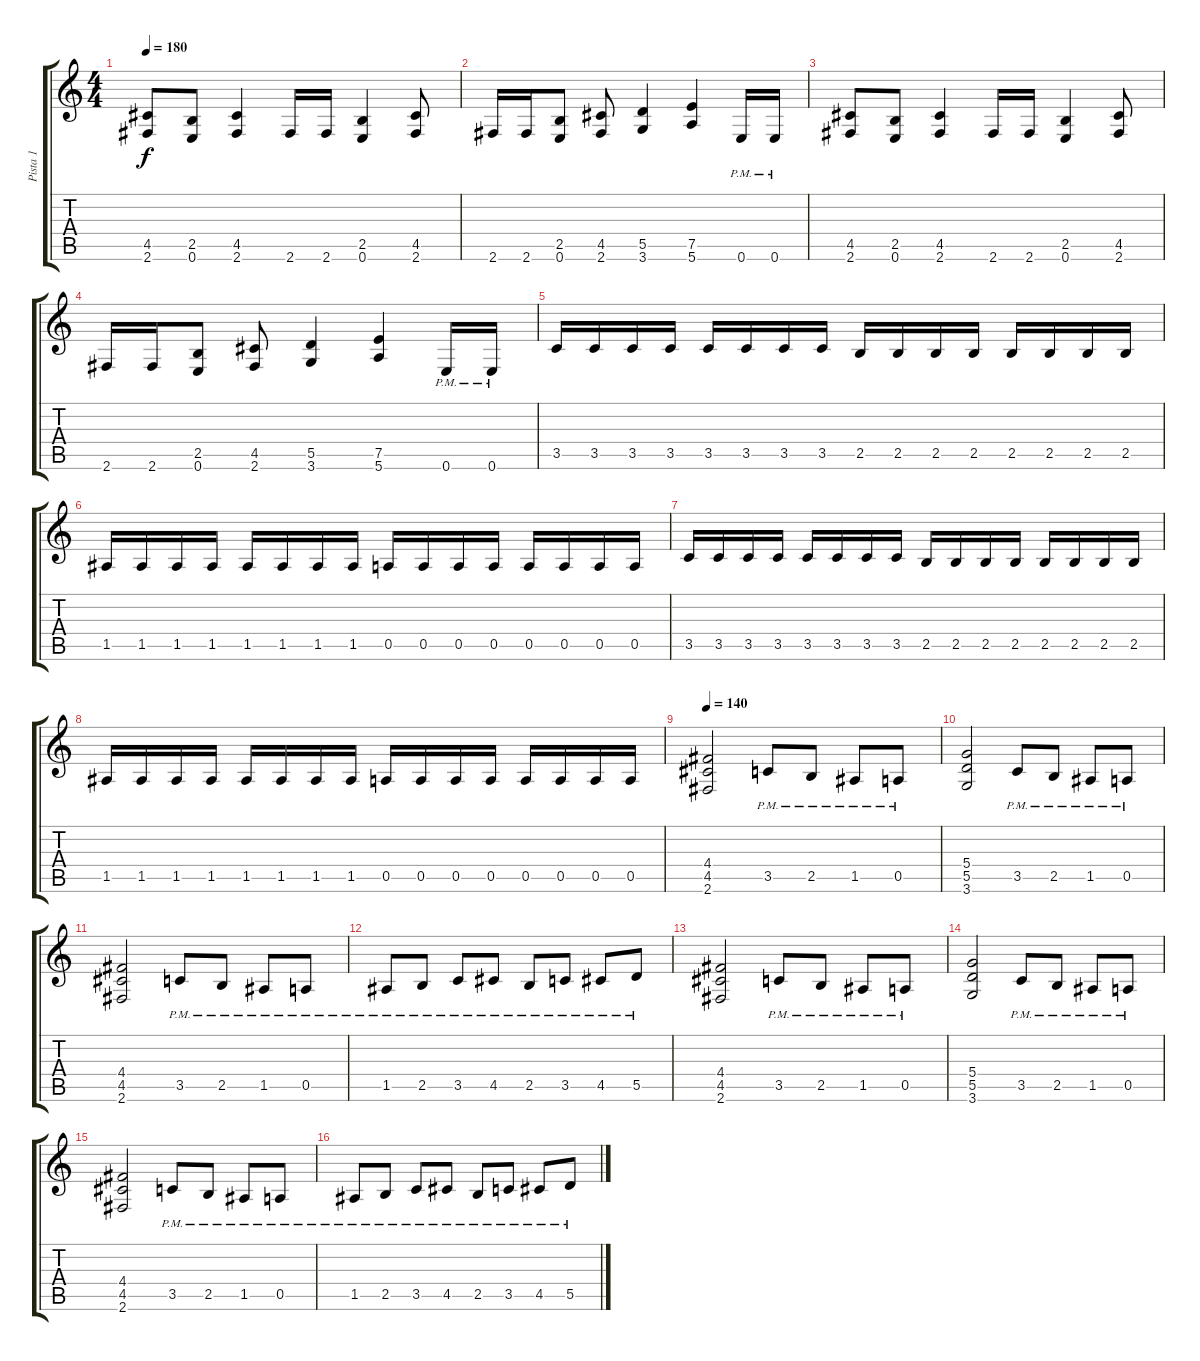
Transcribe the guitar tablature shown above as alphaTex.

\track ("Pista 1" "Pista 1") {instrument distortionguitar}
\staff {score tabs}
\tuning (E4 B3 G3 D3 A2 E2) {hide}
\ts (4 4)
\tempo 180
\clef g2
\ks c
(4.5 2.6).8{dy f} (2.5 0.6).8 (4.5 2.6).4 2.6.16 2.6.16 (2.5 0.6).4 (4.5 2.6).8 |
2.6.16 2.6.16 (2.5 0.6).8 (4.5 2.6).8 (5.5 3.6).4 (7.5 5.6).4 0.6{pm}.16 0.6{pm}.16 |
(4.5 2.6).8 (2.5 0.6).8 (4.5 2.6).4 2.6.16 2.6.16 (2.5 0.6).4 (4.5 2.6).8 |
2.6.16 2.6.16 (2.5 0.6).8 (4.5 2.6).8 (5.5 3.6).4 (7.5 5.6).4 0.6{pm}.16 0.6{pm}.16 |
3.5.16 3.5.16 3.5.16 3.5.16 3.5.16 3.5.16 3.5.16 3.5.16 2.5.16 2.5.16 2.5.16 2.5.16 2.5.16 2.5.16 2.5.16 2.5.16 |
1.5.16 1.5.16 1.5.16 1.5.16 1.5.16 1.5.16 1.5.16 1.5.16 0.5.16 0.5.16 0.5.16 0.5.16 0.5.16 0.5.16 0.5.16 0.5.16 |
3.5.16 3.5.16 3.5.16 3.5.16 3.5.16 3.5.16 3.5.16 3.5.16 2.5.16 2.5.16 2.5.16 2.5.16 2.5.16 2.5.16 2.5.16 2.5.16 |
1.5.16 1.5.16 1.5.16 1.5.16 1.5.16 1.5.16 1.5.16 1.5.16 0.5.16 0.5.16 0.5.16 0.5.16 0.5.16 0.5.16 0.5.16 0.5.16 |
\tempo 140
(4.4 4.5 2.6).2 3.5{pm}.8 2.5{pm}.8 1.5{pm}.8 0.5{pm}.8 |
(5.4 5.5 3.6).2 3.5{pm}.8 2.5{pm}.8 1.5{pm}.8 0.5{pm}.8 |
(4.4 4.5 2.6).2 3.5{pm}.8 2.5{pm}.8 1.5{pm}.8 0.5{pm}.8 |
1.5{pm}.8 2.5{pm}.8 3.5{pm}.8 4.5{pm}.8 2.5{pm}.8 3.5{pm}.8 4.5{pm}.8 5.5{pm}.8 |
(4.4 4.5 2.6).2 3.5{pm}.8 2.5{pm}.8 1.5{pm}.8 0.5{pm}.8 |
(5.4 5.5 3.6).2 3.5{pm}.8 2.5{pm}.8 1.5{pm}.8 0.5{pm}.8 |
(4.4 4.5 2.6).2 3.5{pm}.8 2.5{pm}.8 1.5{pm}.8 0.5{pm}.8 |
1.5{pm}.8 2.5{pm}.8 3.5{pm}.8 4.5{pm}.8 2.5{pm}.8 3.5{pm}.8 4.5{pm}.8 5.5{pm}.8
